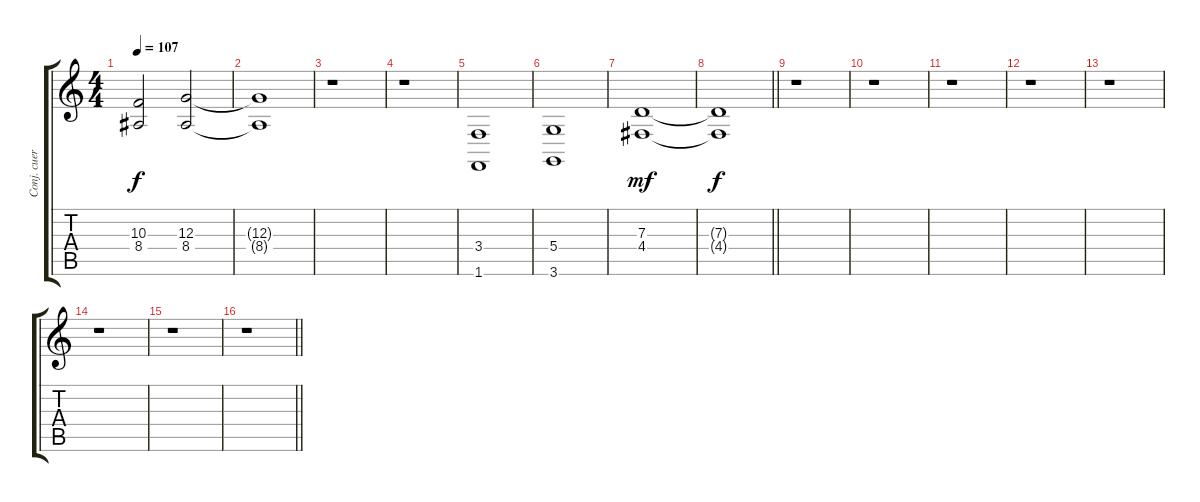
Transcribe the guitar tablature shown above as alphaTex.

\track ("Conj. cuerdas II" "Conj. cuer") {instrument stringensemble2}
\staff {score tabs}
\tuning (E4 B3 G3 D3 A2 E2) {hide}
\ts (4 4)
\tempo 107
\clef g2
\ks c
(10.3 8.4).2{dy f} (12.3 8.4).2 |
(12.3{t} 8.4{t}).1 |
r.1 |
r.1 |
(3.4 1.6).1 |
(5.4 3.6).1 |
(7.3 4.4).1{dy mf volume 3} |
\barLineRight lightlight
(7.3{t} 4.4{t}).1{dy f} |
r.1 |
r.1 |
r.1 |
r.1 |
r.1 |
r.1 |
r.1 |
\barLineRight lightlight
r.1
